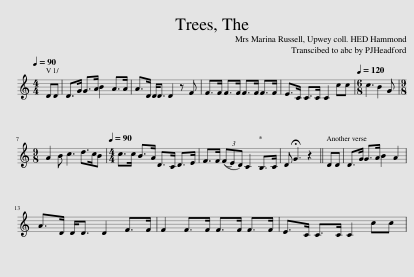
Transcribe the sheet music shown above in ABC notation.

X:1
L:1/8
Q:1/4=90
M:4/4
I:linebreak $
K:C
V:1 treble
V:1
 DD | D>G G>A B2 A>A | A>D D<D D2 z F | F>F F>F F>F F>F | E>C C>C C2 cc | %5
[M:6/8][Q:1/4=120] c3 B2 G |$[M:9/8] A2 B c3 d>cB |[M:4/4][Q:1/4=90] c>c B>A D>C D>E | F>F (3((FE)D) C2 B,>C | D !fermata!G3 z2 || %10
 DD | D>G G>A B2 A2 |$ A>D D<D D2 F>F | F2 F>F F>F F>F | E>C C>C C2 cc | %15
